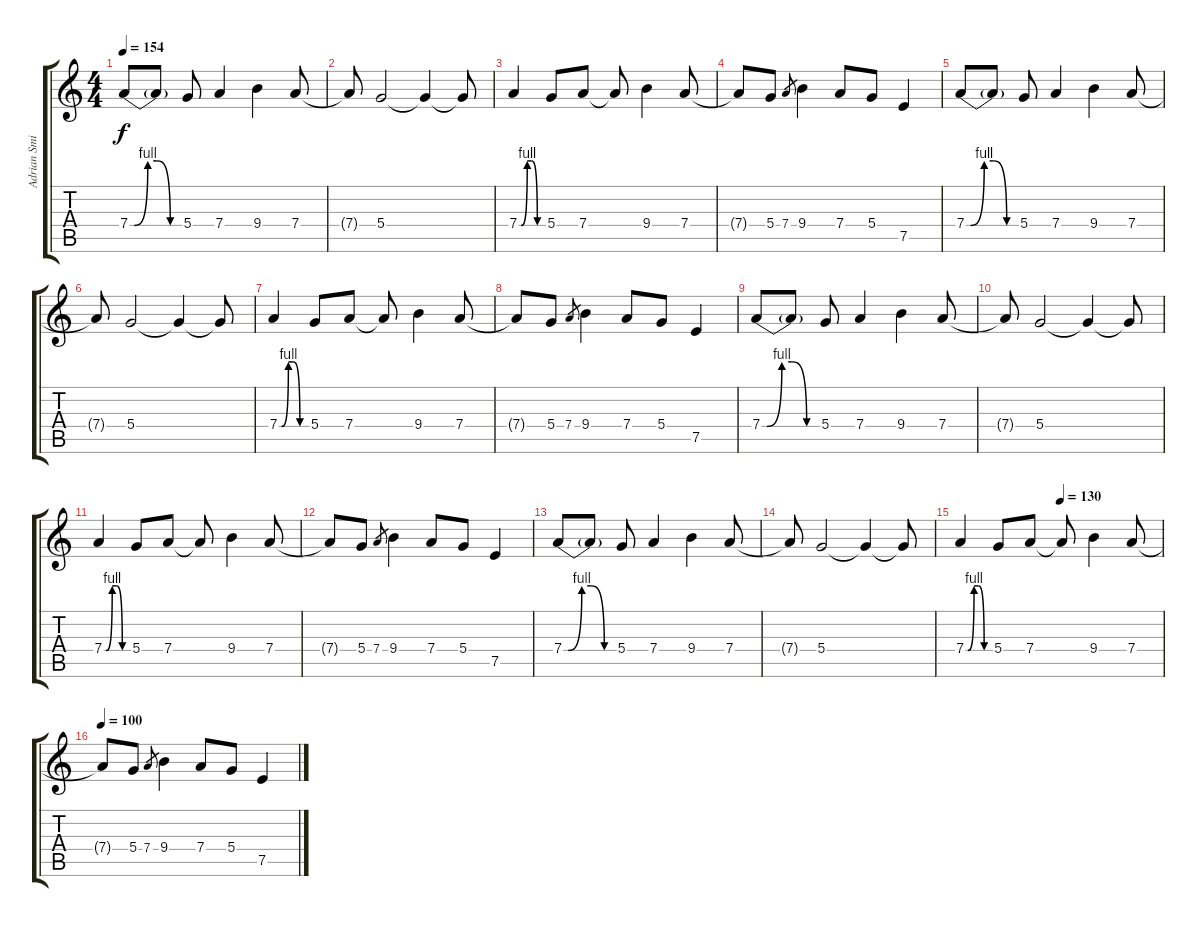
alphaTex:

\track ("Adrian Smith" "Adrian Smi") {instrument distortionguitar}
\staff {score tabs}
\tuning (E4 B3 G3 D3 A2 E2) {hide}
\ts (4 4)
\tempo 154
\clef g2
\ks c
7.4{be (custom 0 0 5 0 20 4 30 4 45 0 60 0)}.8{dy f} 7.4{t}.8 5.4.8 7.4.4 9.4.4 7.4.8 |
7.4{t}.8 5.4.2 5.4{t}.4 5.4{t}.8 |
7.4{be (custom 0 0 5 0 20 4 30 4 45 0 60 0)}.4 5.4.8 7.4.8 7.4{t}.8 9.4.4 7.4.8 |
7.4{t}.8 5.4.8 7.4.8{gr} 9.4.4 7.4.8 5.4.8 7.5.4 |
7.4{be (custom 0 0 5 0 20 4 30 4 45 0 60 0)}.8 7.4{t}.8 5.4.8 7.4.4 9.4.4 7.4.8 |
7.4{t}.8 5.4.2 5.4{t}.4 5.4{t}.8 |
7.4{be (custom 0 0 5 0 20 4 30 4 45 0 60 0)}.4 5.4.8 7.4.8 7.4{t}.8 9.4.4 7.4.8 |
7.4{t}.8 5.4.8 7.4.8{gr} 9.4.4 7.4.8 5.4.8 7.5.4 |
7.4{be (custom 0 0 5 0 20 4 30 4 45 0 60 0)}.8 7.4{t}.8 5.4.8 7.4.4 9.4.4 7.4.8 |
7.4{t}.8 5.4.2 5.4{t}.4 5.4{t}.8 |
7.4{be (custom 0 0 5 0 20 4 30 4 45 0 60 0)}.4 5.4.8 7.4.8 7.4{t}.8 9.4.4 7.4.8 |
7.4{t}.8 5.4.8 7.4.8{gr} 9.4.4 7.4.8 5.4.8 7.5.4 |
7.4{be (custom 0 0 5 0 20 4 30 4 45 0 60 0)}.8 7.4{t}.8 5.4.8 7.4.4 9.4.4 7.4.8 |
7.4{t}.8 5.4.2 5.4{t}.4 5.4{t}.8 |
\tempo (130 0.5)
7.4{be (custom 0 0 5 0 20 4 30 4 45 0 60 0)}.4 5.4.8 7.4.8 7.4{t}.8 9.4.4 7.4.8 |
\tempo 100
7.4{t}.8 5.4.8 7.4.8{gr} 9.4.4 7.4.8 5.4.8 7.5.4
